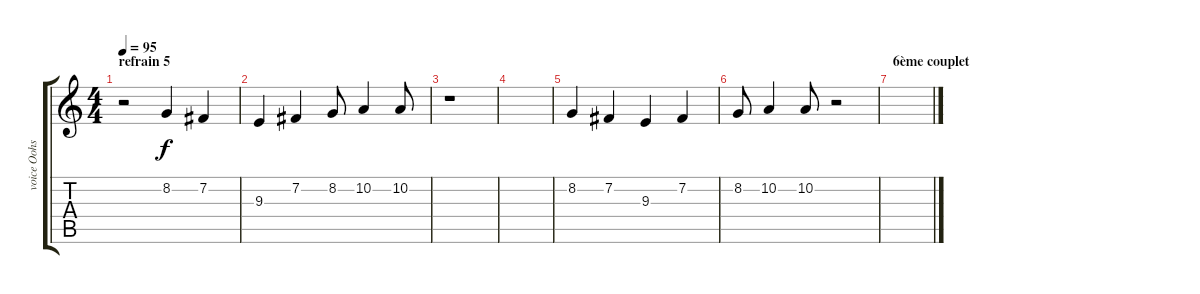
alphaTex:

\track ("voice Oohs" "voice Oohs") {instrument voiceoohs}
\staff {score tabs}
\tuning (E4 B3 G3 D3 A2 E2) {hide}
\ts (4 4)
\section ("" "refrain 5")
\tempo 95
\clef g2
\ks c
r.2{dy mp} 8.2.4{dy f} 7.2.4 |
9.3.4 7.2.4 8.2.8 10.2.4 10.2.8 |
r.1 |
|
8.2.4 7.2.4 9.3.4 7.2.4 |
8.2.8 10.2.4 10.2.8 r.2 |
\section ("" "6ème couplet")
